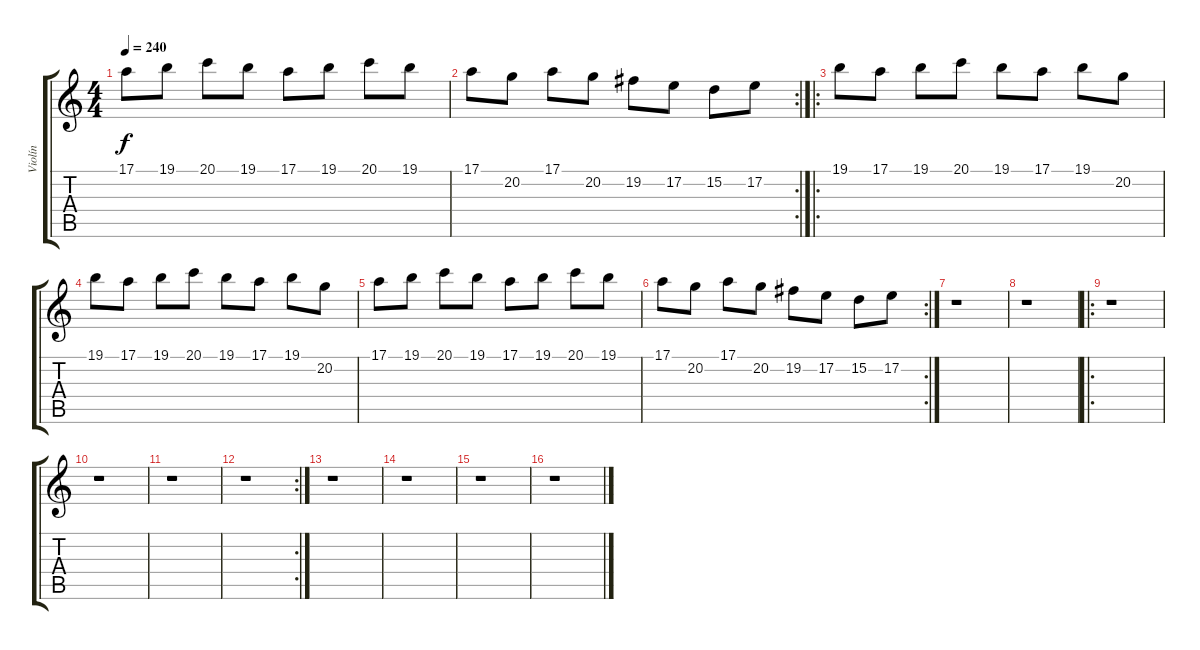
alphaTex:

\track ("Violín" "Violín") {instrument violin}
\staff {score tabs}
\tuning (E4 B3 G3 D3 A2 E2) {hide}
\ts (4 4)
\tempo 240
\clef g2
\ks c
17.1.8{dy f} 19.1.8 20.1.8 19.1.8 17.1.8 19.1.8 20.1.8 19.1.8 |
\rc 2
17.1.8 20.2.8 17.1.8 20.2.8 19.2.8 17.2.8 15.2.8 17.2.8 |
\ro
19.1.8 17.1.8 19.1.8 20.1.8 19.1.8 17.1.8 19.1.8 20.2.8 |
19.1.8 17.1.8 19.1.8 20.1.8 19.1.8 17.1.8 19.1.8 20.2.8 |
17.1.8 19.1.8 20.1.8 19.1.8 17.1.8 19.1.8 20.1.8 19.1.8 |
\rc 2
17.1.8 20.2.8 17.1.8 20.2.8 19.2.8 17.2.8 15.2.8 17.2.8 |
r.1 |
r.1 |
\ro
r.1 |
r.1 |
r.1 |
\rc 2
r.1 |
r.1 |
r.1 |
r.1 |
r.1
